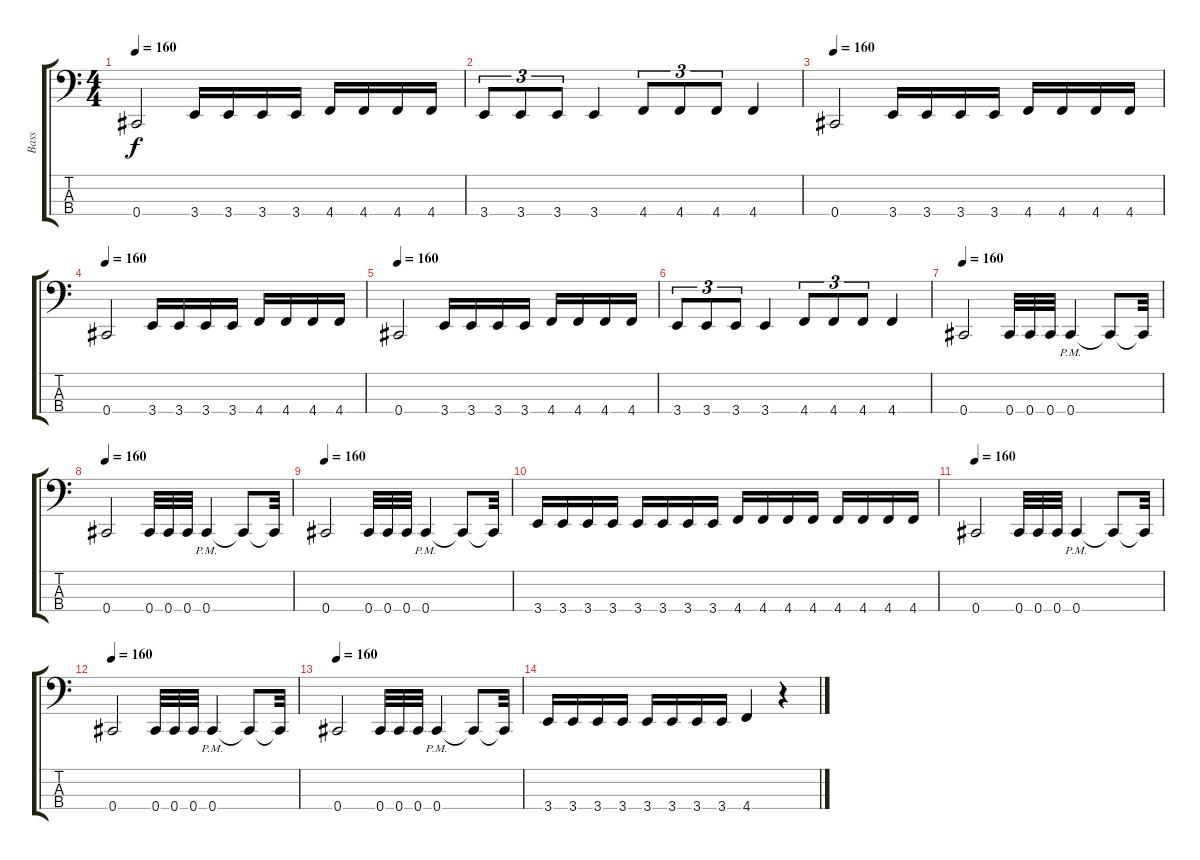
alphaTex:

\track ("Bass" "Bass") {instrument electricbasspick}
\staff {score tabs}
\tuning (E2 B1 Gb1 Db1) {hide}
\ts (4 4)
\tempo 160
\clef f4
\ks c
0.4.2{dy f} 3.4.16 3.4.16 3.4.16 3.4.16 4.4.16 4.4.16 4.4.16 4.4.16 |
3.4.8{tu (3 2)} 3.4.8{tu (3 2)} 3.4.8{tu (3 2)} 3.4.4 4.4.8{tu (3 2)} 4.4.8{tu (3 2)} 4.4.8{tu (3 2)} 4.4.4 |
\tempo 160
0.4.2 3.4.16 3.4.16 3.4.16 3.4.16 4.4.16 4.4.16 4.4.16 4.4.16 |
\tempo 160
0.4.2 3.4.16 3.4.16 3.4.16 3.4.16 4.4.16 4.4.16 4.4.16 4.4.16 |
\tempo 160
0.4.2 3.4.16 3.4.16 3.4.16 3.4.16 4.4.16 4.4.16 4.4.16 4.4.16 |
3.4.8{tu (3 2)} 3.4.8{tu (3 2)} 3.4.8{tu (3 2)} 3.4.4 4.4.8{tu (3 2)} 4.4.8{tu (3 2)} 4.4.8{tu (3 2)} 4.4.4 |
\tempo 160
0.4.2 0.4.32 0.4.32 0.4.32 0.4{pm}.4 0.4{t}.8 0.4{t}.32 |
\tempo 160
0.4.2 0.4.32 0.4.32 0.4.32 0.4{pm}.4 0.4{t}.8 0.4{t}.32 |
\tempo 160
0.4.2 0.4.32 0.4.32 0.4.32 0.4{pm}.4 0.4{t}.8 0.4{t}.32 |
3.4.16 3.4.16 3.4.16 3.4.16 3.4.16 3.4.16 3.4.16 3.4.16 4.4.16 4.4.16 4.4.16 4.4.16 4.4.16 4.4.16 4.4.16 4.4.16 |
\tempo 160
0.4.2 0.4.32 0.4.32 0.4.32 0.4{pm}.4 0.4{t}.8 0.4{t}.32 |
\tempo 160
0.4.2 0.4.32 0.4.32 0.4.32 0.4{pm}.4 0.4{t}.8 0.4{t}.32 |
\tempo 160
0.4.2 0.4.32 0.4.32 0.4.32 0.4{pm}.4 0.4{t}.8 0.4{t}.32 |
3.4.16 3.4.16 3.4.16 3.4.16 3.4.16 3.4.16 3.4.16 3.4.16 4.4.4 r.4
